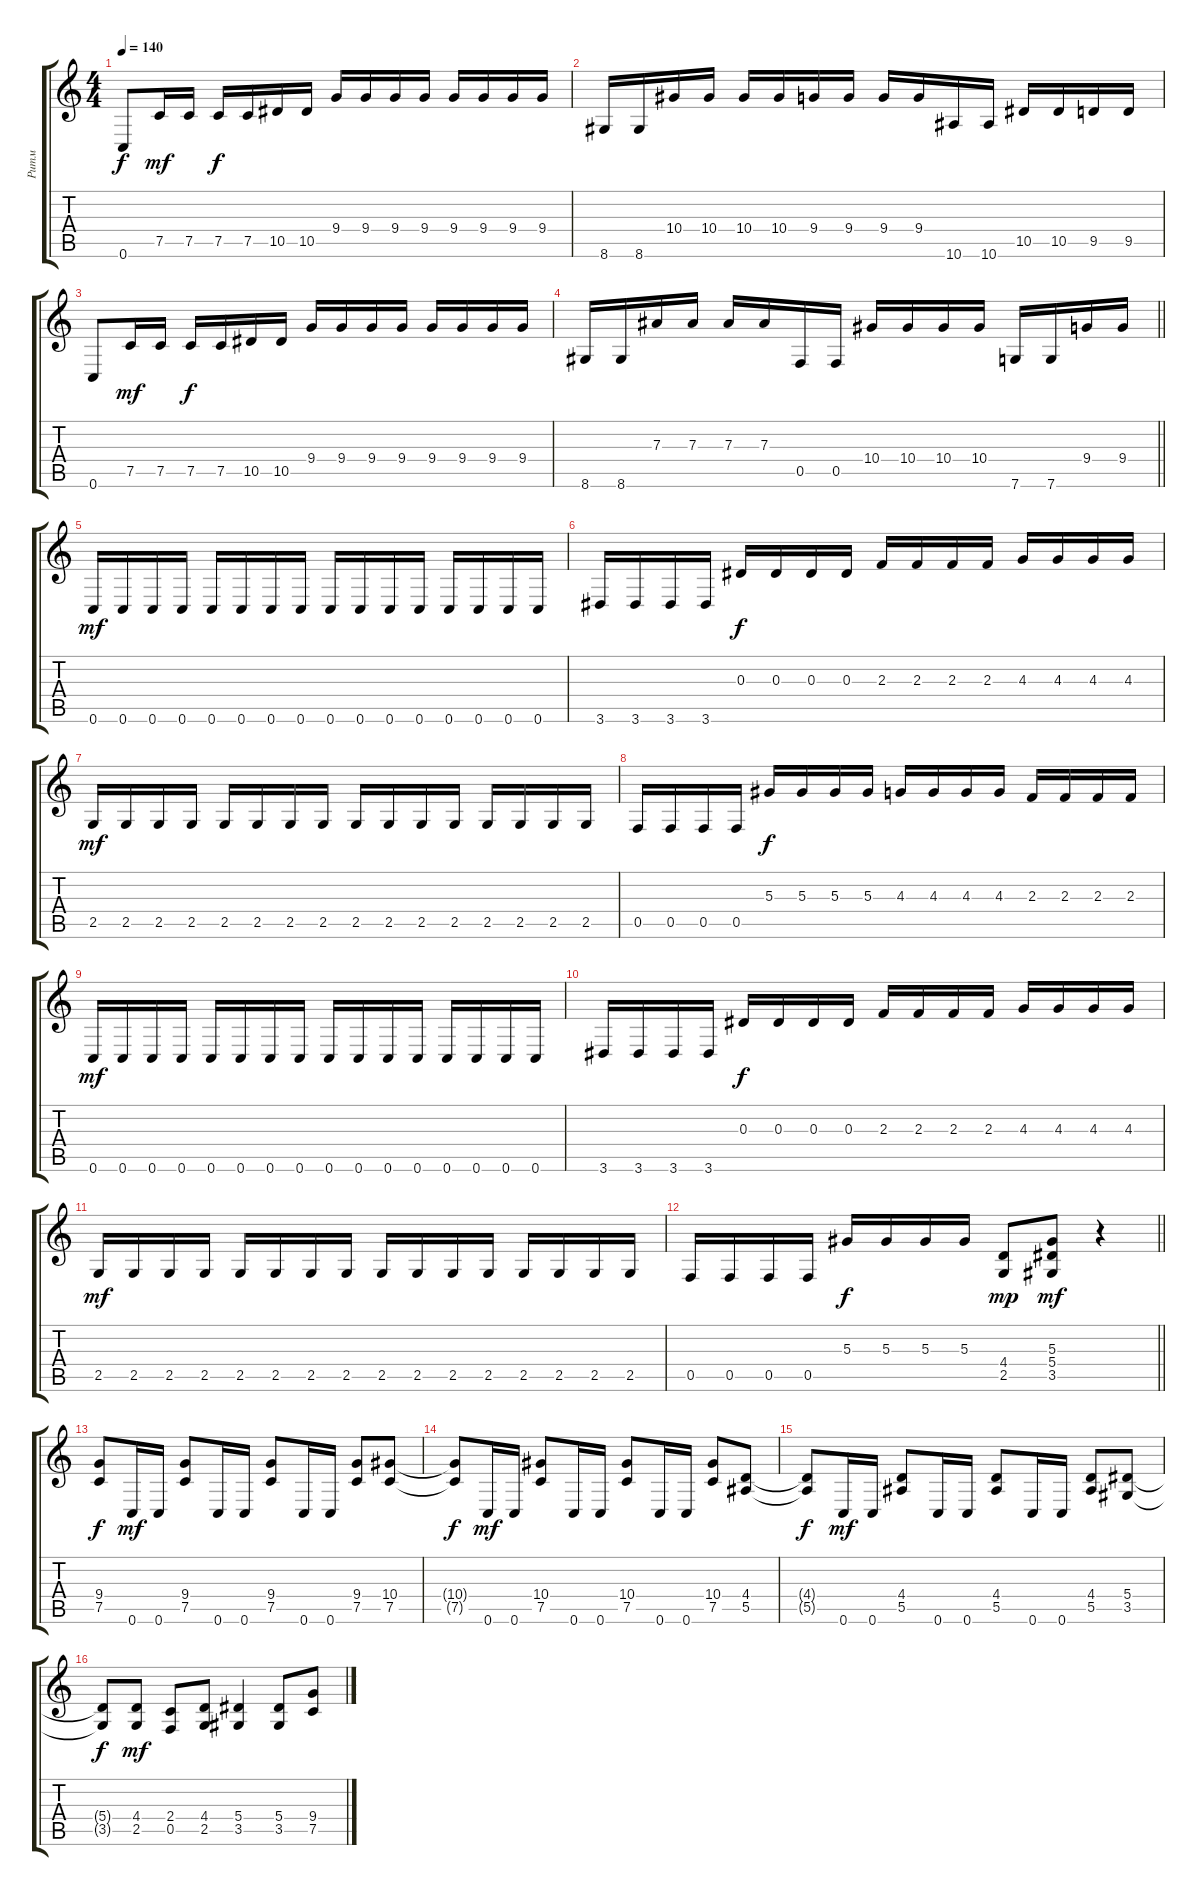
\track ("Ритм" "Ритм") {instrument distortionguitar}
\staff {score tabs}
\tuning (C4 G3 Eb3 Bb2 F2 C2) {hide}
\ts (4 4)
\tempo 140
\clef g2
\ks c
0.6.8{dy f} 7.5.16{dy mf} 7.5.16 7.5.16{dy f} 7.5.16 10.5.16 10.5.16 9.4.16 9.4.16 9.4.16 9.4.16 9.4.16 9.4.16 9.4.16 9.4.16 |
8.6.16 8.6.16 10.4.16 10.4.16 10.4.16 10.4.16 9.4.16 9.4.16 9.4.16 9.4.16 10.6.16 10.6.16 10.5.16 10.5.16 9.5.16 9.5.16 |
0.6.8 7.5.16{dy mf} 7.5.16 7.5.16{dy f} 7.5.16 10.5.16 10.5.16 9.4.16 9.4.16 9.4.16 9.4.16 9.4.16 9.4.16 9.4.16 9.4.16 |
\barLineRight lightlight
8.6.16 8.6.16 7.3.16 7.3.16 7.3.16 7.3.16 0.5.16 0.5.16 10.4.16 10.4.16 10.4.16 10.4.16 7.6.16 7.6.16 9.4.16 9.4.16 |
\section ("" "")
0.6.16{dy mf} 0.6.16 0.6.16 0.6.16 0.6.16 0.6.16 0.6.16 0.6.16 0.6.16 0.6.16 0.6.16 0.6.16 0.6.16 0.6.16 0.6.16 0.6.16 |
3.6.16 3.6.16 3.6.16 3.6.16 0.3.16{dy f} 0.3.16 0.3.16 0.3.16 2.3.16 2.3.16 2.3.16 2.3.16 4.3.16 4.3.16 4.3.16 4.3.16 |
2.5.16{dy mf} 2.5.16 2.5.16 2.5.16 2.5.16 2.5.16 2.5.16 2.5.16 2.5.16 2.5.16 2.5.16 2.5.16 2.5.16 2.5.16 2.5.16 2.5.16 |
0.5.16 0.5.16 0.5.16 0.5.16 5.3.16{dy f} 5.3.16 5.3.16 5.3.16 4.3.16 4.3.16 4.3.16 4.3.16 2.3.16 2.3.16 2.3.16 2.3.16 |
0.6.16{dy mf} 0.6.16 0.6.16 0.6.16 0.6.16 0.6.16 0.6.16 0.6.16 0.6.16 0.6.16 0.6.16 0.6.16 0.6.16 0.6.16 0.6.16 0.6.16 |
3.6.16 3.6.16 3.6.16 3.6.16 0.3.16{dy f} 0.3.16 0.3.16 0.3.16 2.3.16 2.3.16 2.3.16 2.3.16 4.3.16 4.3.16 4.3.16 4.3.16 |
2.5.16{dy mf} 2.5.16 2.5.16 2.5.16 2.5.16 2.5.16 2.5.16 2.5.16 2.5.16 2.5.16 2.5.16 2.5.16 2.5.16 2.5.16 2.5.16 2.5.16 |
\barLineRight lightlight
0.5.16 0.5.16 0.5.16 0.5.16 5.3.16{dy f} 5.3.16 5.3.16 5.3.16 (4.4 2.5).8{dy mp} (5.3 5.4 3.5).8{dy mf} r.4 |
\section ("" "")
(9.4 7.5).8{dy f} 0.6.16{dy mf} 0.6.16 (9.4 7.5).8 0.6.16 0.6.16 (9.4 7.5).8 0.6.16 0.6.16 (9.4 7.5).8 (10.4 7.5).8 |
(10.4{t} 7.5{t}).8{dy f} 0.6.16{dy mf} 0.6.16 (10.4 7.5).8 0.6.16 0.6.16 (10.4 7.5).8 0.6.16 0.6.16 (10.4 7.5).8 (4.4 5.5).8 |
(4.4{t} 5.5{t}).8{dy f} 0.6.16{dy mf} 0.6.16 (4.4 5.5).8 0.6.16 0.6.16 (4.4 5.5).8 0.6.16 0.6.16 (4.4 5.5).8 (5.4 3.5).8 |
(5.4{t} 3.5{t}).8{dy f} (4.4 2.5).8{dy mf} (2.4 0.5).8 (4.4 2.5).8 (5.4 3.5).4 (5.4 3.5).8 (9.4 7.5).8
